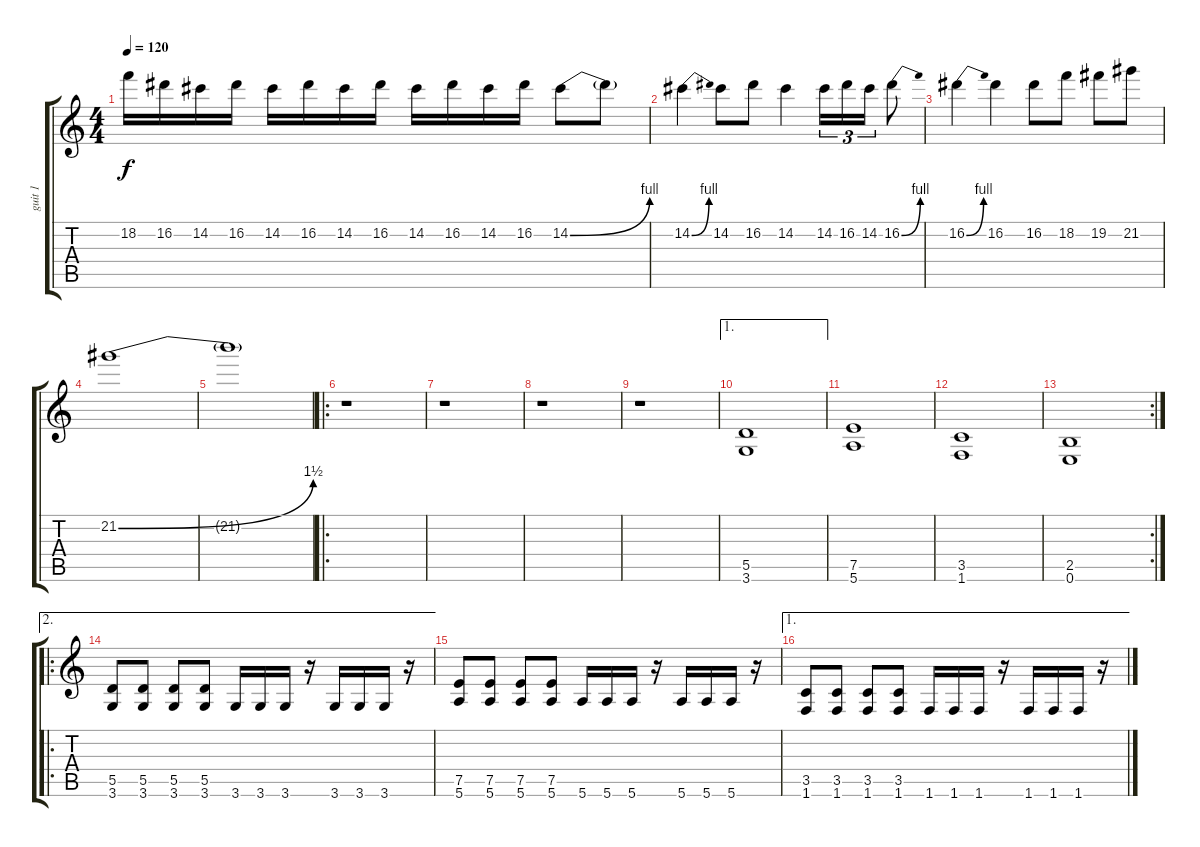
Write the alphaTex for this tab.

\track ("guit 1" "guit 1") {instrument overdrivenguitar}
\staff {score tabs}
\tuning (E4 B3 G3 D3 A2 E2) {hide}
\ts (4 4)
\tempo 120
\clef g2
\ks c
18.2.16{dy f} 16.2.16 14.2.16 16.2.16 14.2.16 16.2.16 14.2.16 16.2.16 14.2.16 16.2.16 14.2.16 16.2.16 14.2{be (bend 0 0 60 4)}.8 14.2{t}.8 |
14.2{be (bend 0 0 60 4)}.4 14.2.8 16.2.8 14.2.4 14.2.16{tu (3 2)} 16.2.16{tu (3 2)} 14.2.16{tu (3 2)} 16.2{be (bend 0 0 60 4)}.8 |
16.2{be (bend 0 0 60 4)}.4 16.2.4 16.2.8 18.2.8 19.2.8 21.2.8 |
21.2{be (bend 0 0 60 6)}.1 |
21.2{t}.1 |
\ro
r.1 |
r.1 |
r.1 |
r.1 |
\ae 1
(5.5 3.6).1 |
(7.5 5.6).1 |
(3.5 1.6).1 |
\rc 2
(2.5 0.6).1 |
\ae 2
\ro
(5.5 3.6).8 (5.5 3.6).8 (5.5 3.6).8 (5.5 3.6).8 3.6.16 3.6.16 3.6.16 r.16 3.6.16 3.6.16 3.6.16 r.16 |
(7.5 5.6).8 (7.5 5.6).8 (7.5 5.6).8 (7.5 5.6).8 5.6.16 5.6.16 5.6.16 r.16 5.6.16 5.6.16 5.6.16 r.16 |
\ae 1
(3.5 1.6).8 (3.5 1.6).8 (3.5 1.6).8 (3.5 1.6).8 1.6.16 1.6.16 1.6.16 r.16 1.6.16 1.6.16 1.6.16 r.16
